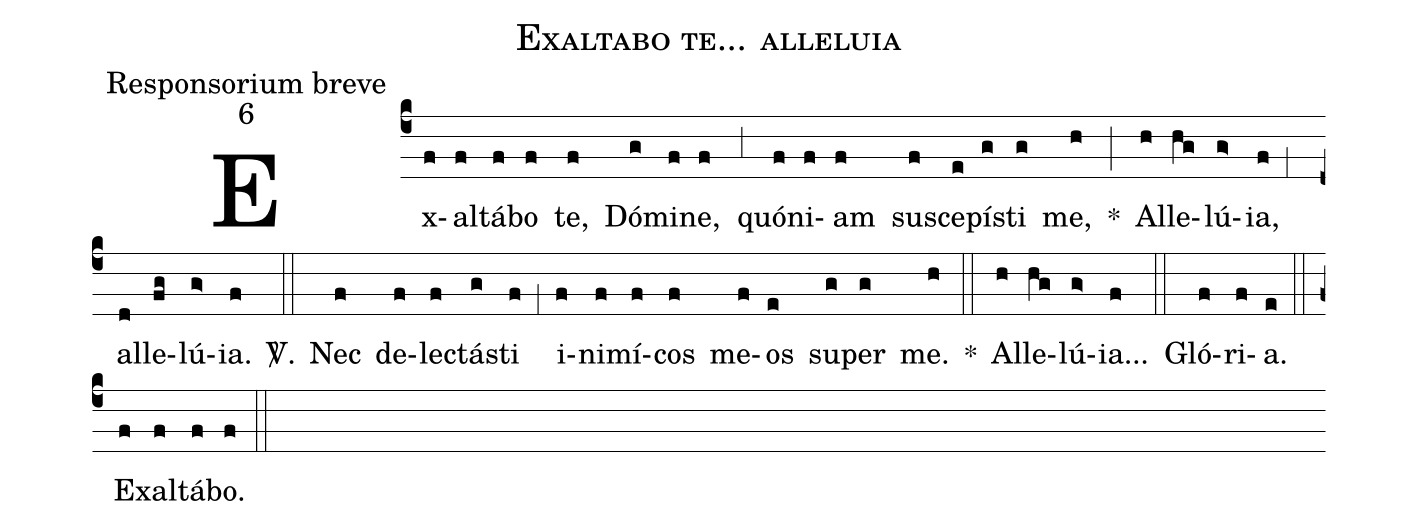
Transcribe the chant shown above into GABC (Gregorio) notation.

name:Exaltabo te... alleluia;
office-part:Responsorium breve;
mode:6;
%%
(c4) Ex(f)al(f)tá(f)bo(f) te,(f) Dó(g)mi(f)ne,(f) (;3) quó(f)ni(f)am(f) su(f)sce(e)pí(g)sti(g) me,(h) *(;) Al(h)le(hg)lú(g>)ia,(f) (;1) al(d)le(fg)lú(g>)ia.(f) <sp>V/</sp>.(::) Nec(f) de(f)le(f)ctá(g)sti(f) (;1) i(f)ni(f)mí(f)cos(f) me(f)os(e) su(g)per(g) me.(h) *(::) Al(h)le(hg)lú(g>)ia...(f) (::) Gló(f)ri(f)a.(e) (::) Ex(f)al(f)tá(f)bo.(f) (::)
